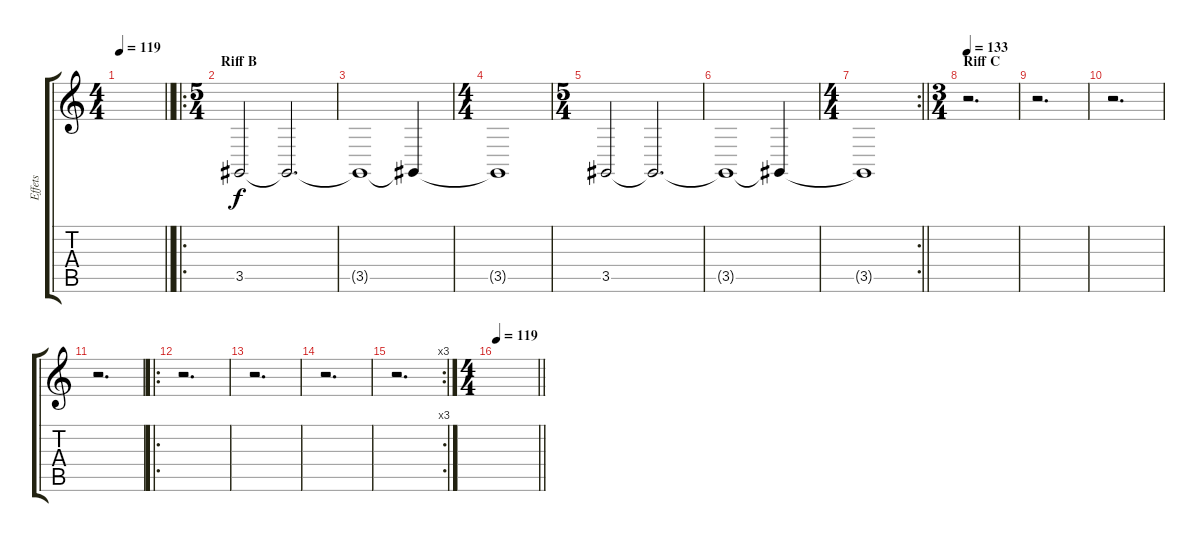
\track ("Effets" "Effets") {instrument drawbarorgan}
\staff {score tabs}
\tuning (C4 G3 Eb3 Bb2 F2 C2) {hide}
\ts (4 4)
\tempo 119
\clef g2
\barLineRight lightlight
\ks c
|
\ro
\ts (5 4)
\section ("" "Riff B")
3.5.2 3.5{t}.2{d} |
3.5{t}.1 3.5{t}.4 |
\ts (4 4)
3.5{t}.1 |
\ts (5 4)
3.5.2 3.5{t}.2{d} |
3.5{t}.1 3.5{t}.4 |
\rc 2
\ts (4 4)
\barLineRight lightlight
3.5{t}.1 |
\ts (3 4)
\section ("" "Riff C")
\tempo 133
r.2{d} |
r.2{d} |
r.2{d} |
r.2{d} |
\ro
r.2{d} |
r.2{d} |
r.2{d} |
\rc 3
r.2{d} |
\ts (4 4)
\tempo 119
\barLineRight lightlight
